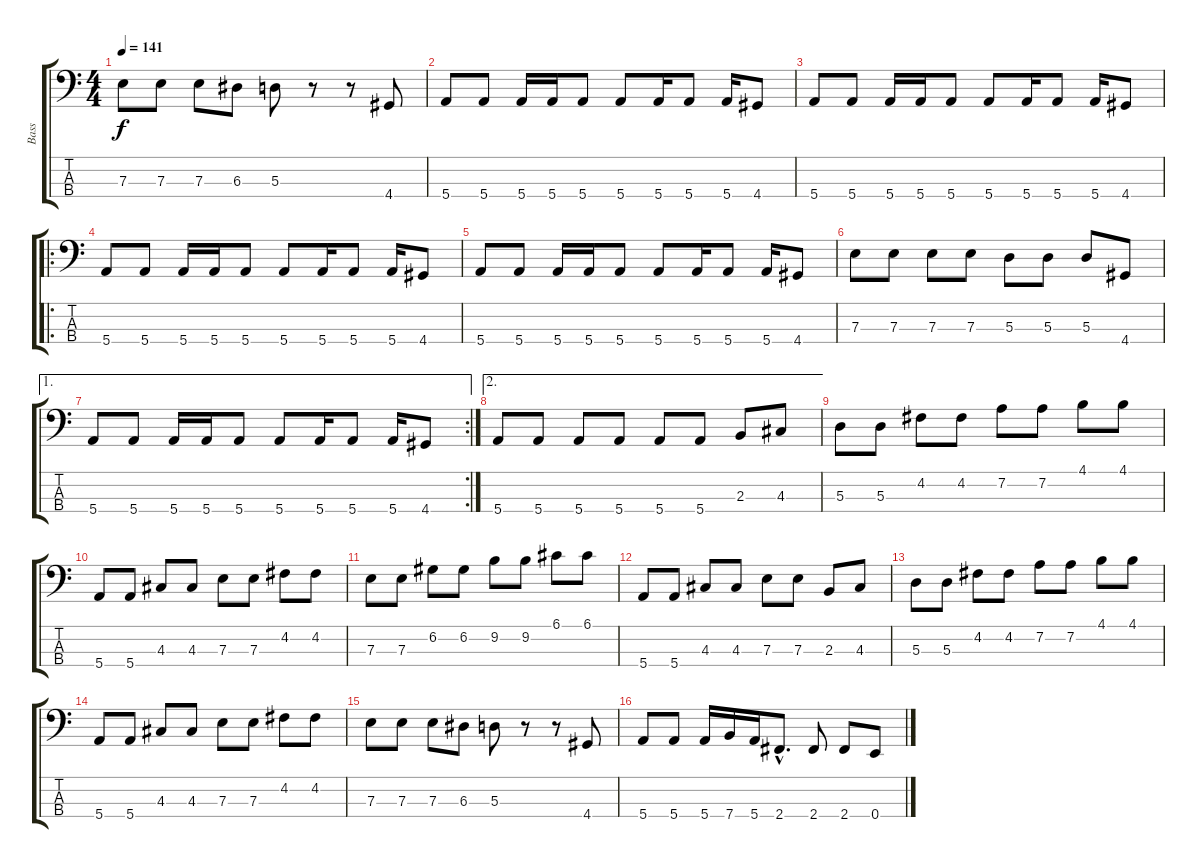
\track ("Bass" "Bass") {instrument electricbassfinger}
\staff {score tabs}
\tuning (G2 D2 A1 E1) {hide}
\ts (4 4)
\tempo 141
\clef f4
\ks c
7.3.8{dy f} 7.3.8 7.3.8 6.3.8 5.3.8 r.8 r.8 4.4.8 |
5.4.8 5.4.8 5.4.16 5.4.16 5.4.8 5.4.8 5.4.16 5.4.8 5.4.16 4.4.8 |
5.4.8 5.4.8 5.4.16 5.4.16 5.4.8 5.4.8 5.4.16 5.4.8 5.4.16 4.4.8 |
\ro
5.4.8 5.4.8 5.4.16 5.4.16 5.4.8 5.4.8 5.4.16 5.4.8 5.4.16 4.4.8 |
5.4.8 5.4.8 5.4.16 5.4.16 5.4.8 5.4.8 5.4.16 5.4.8 5.4.16 4.4.8 |
7.3.8 7.3.8 7.3.8 7.3.8 5.3.8 5.3.8 5.3.8 4.4.8 |
\ae 1
\rc 2
5.4.8 5.4.8 5.4.16 5.4.16 5.4.8 5.4.8 5.4.16 5.4.8 5.4.16 4.4.8 |
\ae 2
5.4.8 5.4.8 5.4.8 5.4.8 5.4.8 5.4.8 2.3.8 4.3.8 |
5.3.8 5.3.8 4.2.8 4.2.8 7.2.8 7.2.8 4.1.8 4.1.8 |
5.4.8 5.4.8 4.3.8 4.3.8 7.3.8 7.3.8 4.2.8 4.2.8 |
7.3.8 7.3.8 6.2.8 6.2.8 9.2.8 9.2.8 6.1.8 6.1.8 |
5.4.8 5.4.8 4.3.8 4.3.8 7.3.8 7.3.8 2.3.8 4.3.8 |
5.3.8 5.3.8 4.2.8 4.2.8 7.2.8 7.2.8 4.1.8 4.1.8 |
5.4.8 5.4.8 4.3.8 4.3.8 7.3.8 7.3.8 4.2.8 4.2.8 |
7.3.8 7.3.8 7.3.8 6.3.8 5.3.8 r.8 r.8 4.4.8 |
5.4.8 5.4.8 5.4.16 7.4.16 5.4.16 2.4{hac}.8{d} 2.4.8 2.4.8 0.4.8
